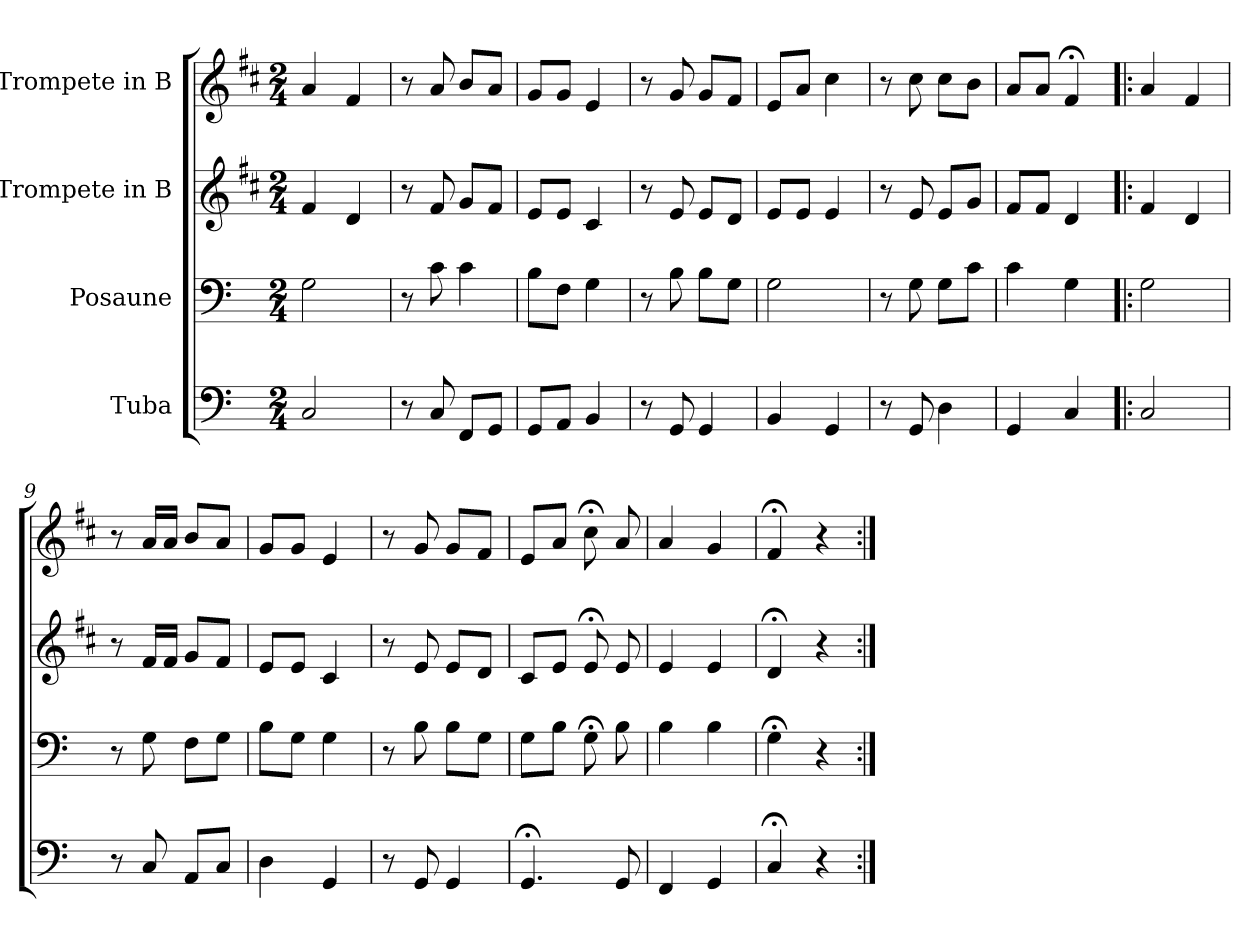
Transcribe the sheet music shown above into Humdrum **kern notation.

**kern	**kern	**kern	**kern
*part4	*part3	*part2	*part1
*staff4	*staff3	*staff2	*staff1
*I"Tuba	*I"Posaune	*I"Trompete in B	*I"Trompete in B
!!LO:PB:g=z
*clefF4	*clefF4	*clefG2	*clefG2
*	*	*ITrd1c2	*ITrd1c2
*k[]	*k[]	*k[]	*k[]
*C:	*C:	*C:	*C:
*M2/4	*M2/4	*M2/4	*M2/4
*MM60	*MM60	*MM60	*MM60
=1	=1	=1	=1
2Ci/	2Gi\	4ei/	4gi/
.	.	4ci/	4ei/
=2	=2	=2	=2
8r	8r	8r	8r
8Ci/	8ci\	8ei/	8gi/
8FFi/L	4ci\	8fi/L	8ai/L
8GGi/J	.	8ei/J	8gi/J
=3	=3	=3	=3
8GGi/L	8Bi\L	8di/L	8fi/L
8AAi/J	8Fi\J	8di/J	8fi/J
4BBi/	4Gi\	4Bi/	4di/
=4	=4	=4	=4
8r	8r	8r	8r
8GGi/	8Bi\	8di/	8fi/
4GGi/	8Bi\L	8di/L	8fi/L
.	8Gi\J	8ci/J	8ei/J
=5	=5	=5	=5
4BBi/	2Gi\	8di/L	8di/L
.	.	8di/J	8gi/J
4GGi/	.	4di/	4bi\
=6	=6	=6	=6
8r	8r	8r	8r
8GGi/	8Gi\	8di/	8bi\
4Di\	8Gi\L	8di/L	8bi\L
.	8ci\J	8fi/J	8ai\J
=7	=7	=7	=7
4GGi/	4ci\	8ei/L	8gi/L
.	.	8ei/J	8gi/J
4Ci/	4Gi\	4ci/	4e;i/
!!LO:LB:g=z
=8!|:	=8!|:	=8!|:	=8!|:
2Ci/	2Gi\	4ei/	4gi/
.	.	4ci/	4ei/
=9	=9	=9	=9
8r	8r	8r	8r
8Ci/	8Gi\	16ei/LL	16gi/LL
.	.	16ei/JJ	16gi/JJ
8AAi/L	8Fi\L	8fi/L	8ai/L
8Ci/J	8Gi\J	8ei/J	8gi/J
=10	=10	=10	=10
4Di\	8Bi\L	8di/L	8fi/L
.	8Gi\J	8di/J	8fi/J
4GGi/	4Gi\	4Bi/	4di/
=11	=11	=11	=11
8r	8r	8r	8r
8GGi/	8Bi\	8di/	8fi/
4GGi/	8Bi\L	8di/L	8fi/L
.	8Gi\J	8ci/J	8ei/J
=12	=12	=12	=12
4.GG;i/	8Gi\L	8Bi/L	8dZi/L
.	8Bi\J	8di/J	8gi/J
.	8G;i\	8d;i/	8b;i\
8GGi/	8Bi\	8di/	8gi/
=13	=13	=13	=13
4FFi/	4Bi\	4di/	4gi/
4GGi/	4Bi\	4di/	4fi/
=14	=14	=14	=14
4C;i/	4G;i\	4c;i/	4e;i/
4r	4r	4r	4r
=:|!	=:|!	=:|!	=:|!
*-	*-	*-	*-
